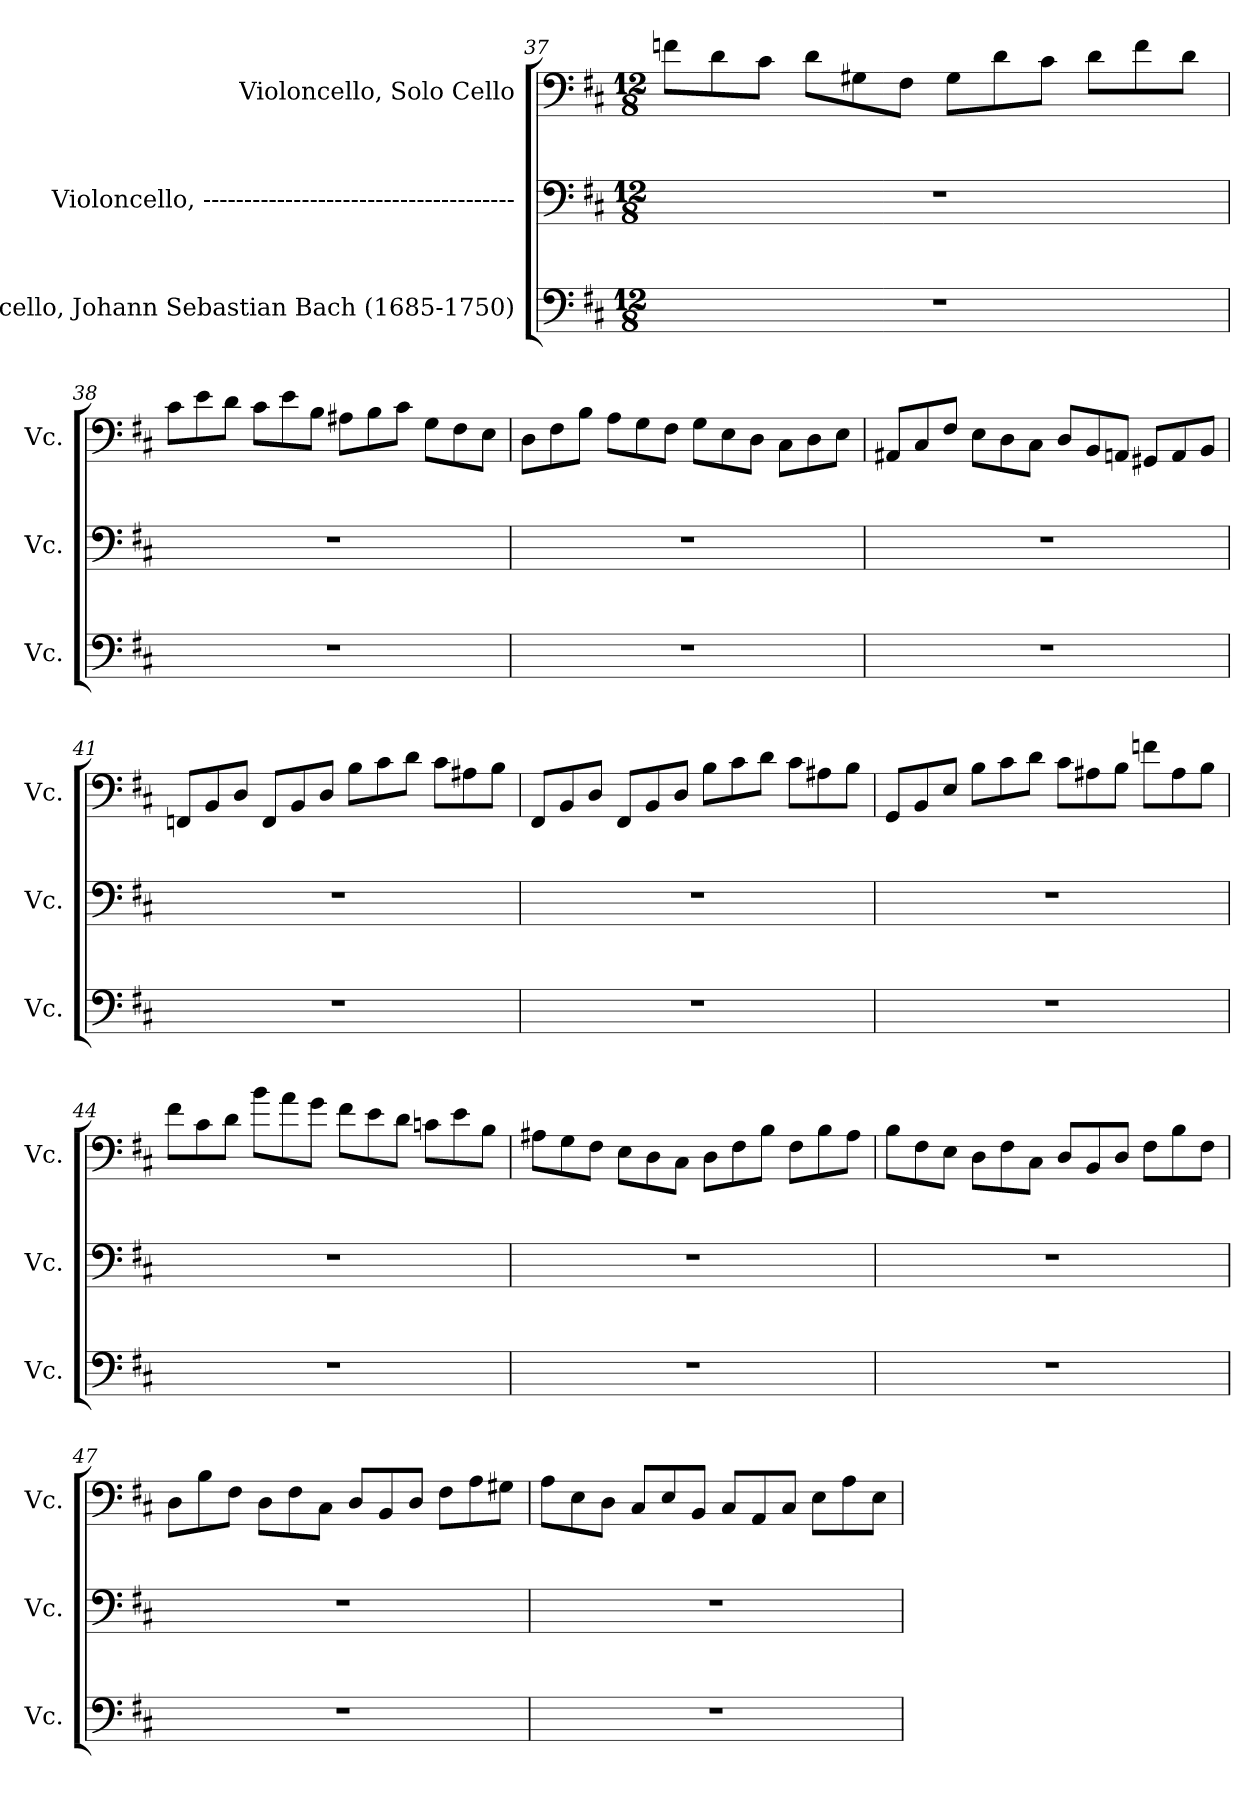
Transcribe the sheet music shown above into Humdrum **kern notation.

**kern	**kern	**kern
*part3	*part2	*part1
*staff3	*staff2	*staff1
*I"Violoncello, Johann Sebastian Bach  (1685-1750)	*I"Violoncello, --------------------------------------	*I"Violoncello, Solo Cello
*I'Vc.	*I'Vc.	*I'Vc.
*clefF4	*clefF4	*clefF4
*k[f#c#]	*k[f#c#]	*k[f#c#]
*M12/8	*M12/8	*M12/8
=37	=37	=37
1.r	1.r	8fn\L
.	.	8d\
.	.	8c#\J
.	.	8d\L
.	.	8G#X\
.	.	8F#\J
.	.	8G#\L
.	.	8d\
.	.	8c#\J
.	.	8d\L
.	.	8f\
.	.	8d\J
!!LO:PB:g=z
=38	=38	=38
1.r	1.r	8c#\L
.	.	8e\
.	.	8d\J
.	.	8c#\L
.	.	8e\
.	.	8B\J
.	.	8A#X\L
.	.	8B\
.	.	8c#\J
.	.	8G\L
.	.	8F#\
.	.	8E\J
=39	=39	=39
1.r	1.r	8D\L
.	.	8F#\
.	.	8B\J
.	.	8A\L
.	.	8G\
.	.	8F#\J
.	.	8G\L
.	.	8E\
.	.	8D\J
.	.	8C#\L
.	.	8D\
.	.	8E\J
=40	=40	=40
1.r	1.r	8AA#X/L
.	.	8C#/
.	.	8F#/J
.	.	8E\L
.	.	8D\
.	.	8C#\J
.	.	8D/L
.	.	8BB/
.	.	8AAn/J
.	.	8GG#X/L
.	.	8AA/
.	.	8BB/J
!!LO:LB:g=z
=41	=41	=41
1.r	1.r	8FFn/L
.	.	8BB/
.	.	8D/J
.	.	8FF/L
.	.	8BB/
.	.	8D/J
.	.	8B\L
.	.	8c#\
.	.	8d\J
.	.	8c#\L
.	.	8A#X\
.	.	8B\J
=42	=42	=42
1.r	1.r	8FF#/L
.	.	8BB/
.	.	8D/J
.	.	8FF#/L
.	.	8BB/
.	.	8D/J
.	.	8B\L
.	.	8c#\
.	.	8d\J
.	.	8c#\L
.	.	8A#X\
.	.	8B\J
!!LO:LB:g=z
=43	=43	=43
1.r	1.r	8GG/L
.	.	8BB/
.	.	8E/J
.	.	8B\L
.	.	8c#\
.	.	8d\J
.	.	8c#\L
.	.	8A#X\
.	.	8B\J
.	.	8fn\L
.	.	8A#\
.	.	8B\J
=44	=44	=44
1.r	1.r	8f#\L
.	.	8c#\
.	.	8d\J
.	.	8b\L
.	.	8a\
.	.	8g\J
.	.	8f#\L
.	.	8e\
.	.	8d\J
.	.	8cn\L
.	.	8e\
.	.	8B\J
!!LO:LB:g=z
=45	=45	=45
1.r	1.r	8A#X\L
.	.	8G\
.	.	8F#\J
.	.	8E\L
.	.	8D\
.	.	8C#\J
.	.	8D\L
.	.	8F#\
.	.	8B\J
.	.	8F#\L
.	.	8B\
.	.	8A#\J
=46	=46	=46
1.r	1.r	8B\L
.	.	8F#\
.	.	8E\J
.	.	8D\L
.	.	8F#\
.	.	8C#\J
.	.	8D/L
.	.	8BB/
.	.	8D/J
.	.	8F#\L
.	.	8B\
.	.	8F#\J
=47	=47	=47
1.r	1.r	8D\L
.	.	8B\
.	.	8F#\J
.	.	8D\L
.	.	8F#\
.	.	8C#\J
.	.	8D/L
.	.	8BB/
.	.	8D/J
.	.	8F#\L
.	.	8A\
.	.	8G#X\J
!!LO:PB:g=z
=48	=48	=48
1.r	1.r	8A\L
.	.	8E\
.	.	8D\J
.	.	8C#/L
.	.	8E/
.	.	8BB/J
.	.	8C#/L
.	.	8AA/
.	.	8C#/J
.	.	8E\L
.	.	8A\
.	.	8E\J
=	=	=
*-	*-	*-
